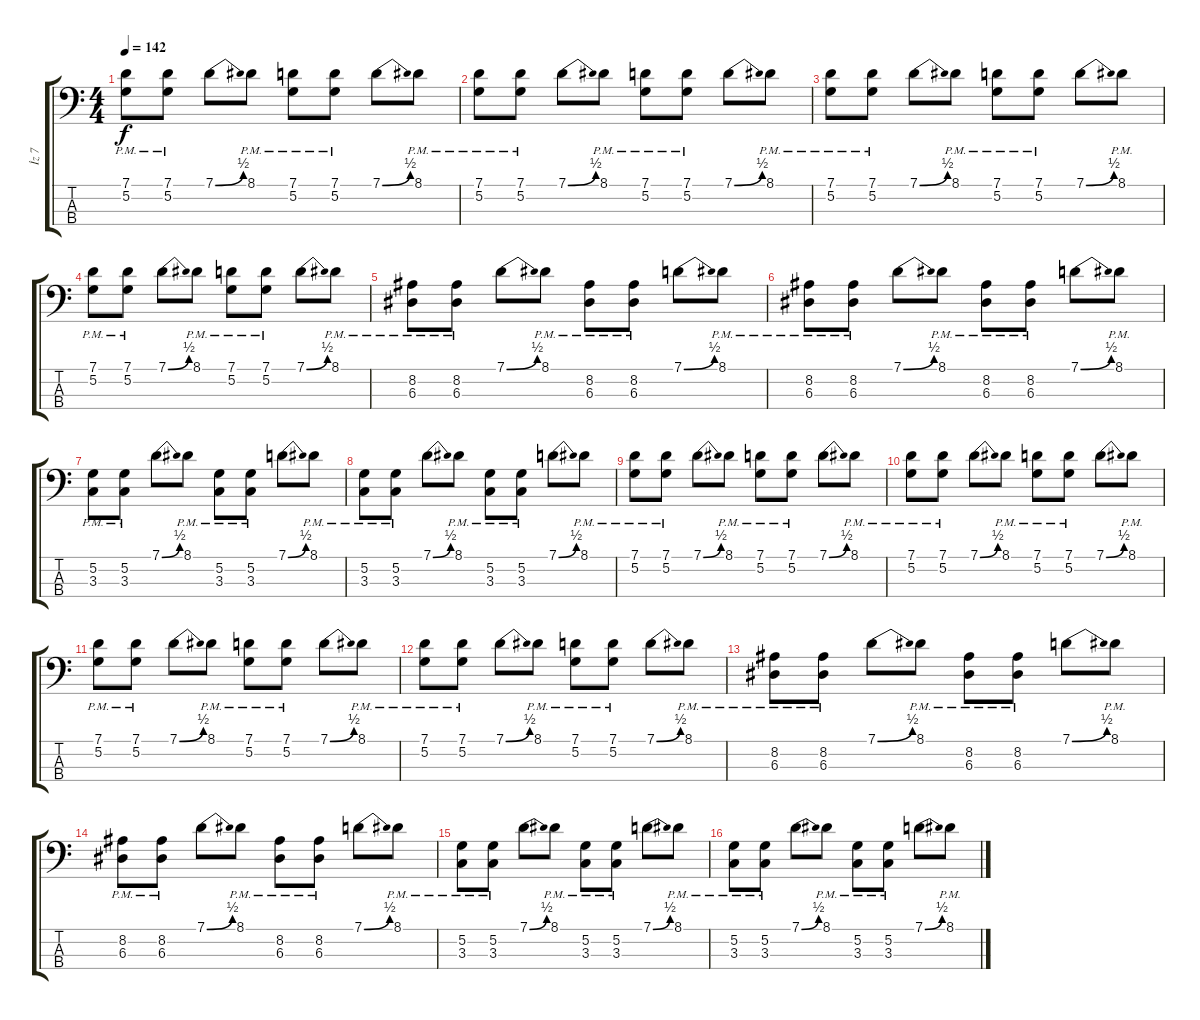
\track ("İz 7" "İz 7") {instrument contrabass}
\staff {score tabs}
\tuning (G2 D2 A1 E1) {hide}
\ts (4 4)
\tempo 142
\clef f4
\ks c
(7.1{pm} 5.2{pm}).8{dy f} (7.1{pm} 5.2{pm}).8 7.1{be (bend 0 0 60 2)}.8 8.1{pm}.8 (7.1{pm} 5.2{pm}).8 (7.1{pm} 5.2{pm}).8 7.1{be (bend 0 0 60 2)}.8 8.1{pm}.8 |
(7.1{pm} 5.2{pm}).8 (7.1{pm} 5.2{pm}).8 7.1{be (bend 0 0 60 2)}.8 8.1{pm}.8 (7.1{pm} 5.2{pm}).8 (7.1{pm} 5.2{pm}).8 7.1{be (bend 0 0 60 2)}.8 8.1{pm}.8 |
(7.1{pm} 5.2{pm}).8 (7.1{pm} 5.2{pm}).8 7.1{be (bend 0 0 60 2)}.8 8.1{pm}.8 (7.1{pm} 5.2{pm}).8 (7.1{pm} 5.2{pm}).8 7.1{be (bend 0 0 60 2)}.8 8.1{pm}.8 |
(7.1{pm} 5.2{pm}).8 (7.1{pm} 5.2{pm}).8 7.1{be (bend 0 0 60 2)}.8 8.1{pm}.8 (7.1{pm} 5.2{pm}).8 (7.1{pm} 5.2{pm}).8 7.1{be (bend 0 0 60 2)}.8 8.1{pm}.8 |
(8.2{pm} 6.3{pm}).8 (8.2{pm} 6.3{pm}).8 7.1{be (bend 0 0 60 2)}.8 8.1{pm}.8 (8.2{pm} 6.3{pm}).8 (8.2{pm} 6.3{pm}).8 7.1{be (bend 0 0 60 2)}.8 8.1{pm}.8 |
(8.2{pm} 6.3{pm}).8 (8.2{pm} 6.3{pm}).8 7.1{be (bend 0 0 60 2)}.8 8.1{pm}.8 (8.2{pm} 6.3{pm}).8 (8.2{pm} 6.3{pm}).8 7.1{be (bend 0 0 60 2)}.8 8.1{pm}.8 |
(5.2{pm} 3.3{pm}).8 (5.2{pm} 3.3{pm}).8 7.1{be (bend 0 0 60 2)}.8 8.1{pm}.8 (5.2{pm} 3.3{pm}).8 (5.2{pm} 3.3{pm}).8 7.1{be (bend 0 0 60 2)}.8 8.1{pm}.8 |
(5.2{pm} 3.3{pm}).8 (5.2{pm} 3.3{pm}).8 7.1{be (bend 0 0 60 2)}.8 8.1{pm}.8 (5.2{pm} 3.3{pm}).8 (5.2{pm} 3.3{pm}).8 7.1{be (bend 0 0 60 2)}.8 8.1{pm}.8 |
(7.1{pm} 5.2{pm}).8 (7.1{pm} 5.2{pm}).8 7.1{be (bend 0 0 60 2)}.8 8.1{pm}.8 (7.1{pm} 5.2{pm}).8 (7.1{pm} 5.2{pm}).8 7.1{be (bend 0 0 60 2)}.8 8.1{pm}.8 |
(7.1{pm} 5.2{pm}).8 (7.1{pm} 5.2{pm}).8 7.1{be (bend 0 0 60 2)}.8 8.1{pm}.8 (7.1{pm} 5.2{pm}).8 (7.1{pm} 5.2{pm}).8 7.1{be (bend 0 0 60 2)}.8 8.1{pm}.8 |
(7.1{pm} 5.2{pm}).8 (7.1{pm} 5.2{pm}).8 7.1{be (bend 0 0 60 2)}.8 8.1{pm}.8 (7.1{pm} 5.2{pm}).8 (7.1{pm} 5.2{pm}).8 7.1{be (bend 0 0 60 2)}.8 8.1{pm}.8 |
(7.1{pm} 5.2{pm}).8 (7.1{pm} 5.2{pm}).8 7.1{be (bend 0 0 60 2)}.8 8.1{pm}.8 (7.1{pm} 5.2{pm}).8 (7.1{pm} 5.2{pm}).8 7.1{be (bend 0 0 60 2)}.8 8.1{pm}.8 |
(8.2{pm} 6.3{pm}).8 (8.2{pm} 6.3{pm}).8 7.1{be (bend 0 0 60 2)}.8 8.1{pm}.8 (8.2{pm} 6.3{pm}).8 (8.2{pm} 6.3{pm}).8 7.1{be (bend 0 0 60 2)}.8 8.1{pm}.8 |
(8.2{pm} 6.3{pm}).8 (8.2{pm} 6.3{pm}).8 7.1{be (bend 0 0 60 2)}.8 8.1{pm}.8 (8.2{pm} 6.3{pm}).8 (8.2{pm} 6.3{pm}).8 7.1{be (bend 0 0 60 2)}.8 8.1{pm}.8 |
(5.2{pm} 3.3{pm}).8 (5.2{pm} 3.3{pm}).8 7.1{be (bend 0 0 60 2)}.8 8.1{pm}.8 (5.2{pm} 3.3{pm}).8 (5.2{pm} 3.3{pm}).8 7.1{be (bend 0 0 60 2)}.8 8.1{pm}.8 |
(5.2{pm} 3.3{pm}).8 (5.2{pm} 3.3{pm}).8 7.1{be (bend 0 0 60 2)}.8 8.1{pm}.8 (5.2{pm} 3.3{pm}).8 (5.2{pm} 3.3{pm}).8 7.1{be (bend 0 0 60 2)}.8 8.1{pm}.8
